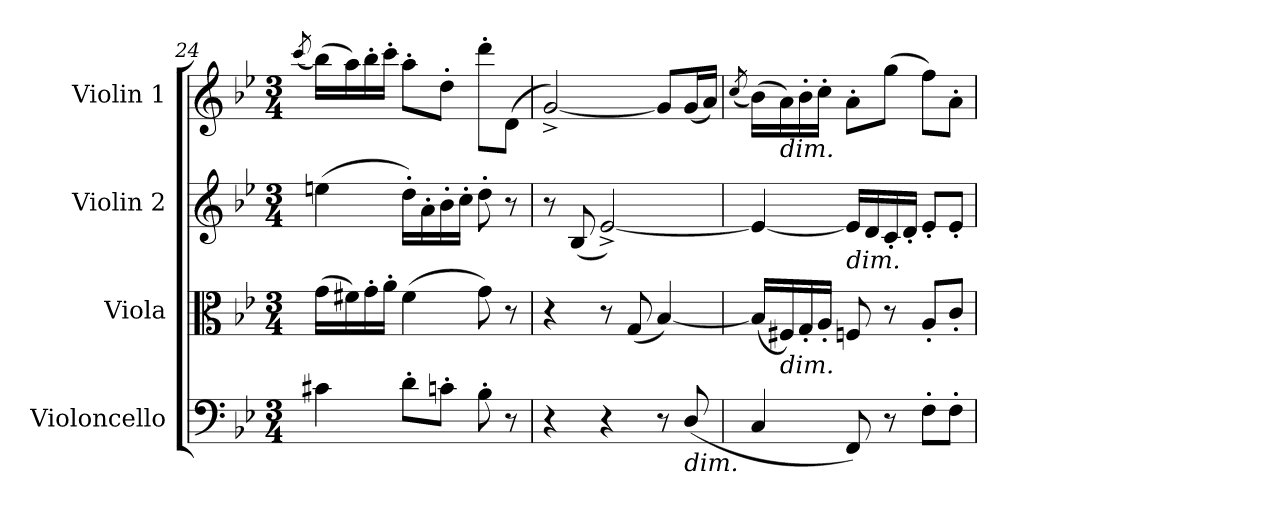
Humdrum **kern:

**kern	**kern	**kern	**kern
*part4	*part3	*part2	*part1
*staff4	*staff3	*staff2	*staff1
*I"Violoncello	*I"Viola	*I"Violin 2	*I"Violin 1
*I'Vc	*I'Vla	*I'Vln	*I'Vln
*clefF4	*clefC3	*clefG2	*clefG2
*k[b-e-]	*k[b-e-]	*k[b-e-]	*k[b-e-]
*M3/4	*M3/4	*M3/4	*M3/4
=24	=24	=24	=24
.	.	.	(8qccc/
4c#X\	(16g\LL	(4een\	(16bb-\LL)
.	16f#X\)	.	16aa\)
.	16g'\	.	16bb-'\
.	16a'\JJ	.	16ccc'\JJ
8d'\L	(4f#\	16dd'\LL)	8aa'\L
.	.	16a'\	.
8cn'\J	.	16b-'\	8dd'\J
.	.	16cc'\JJ	.
8B-'\	8g\)	8dd'\	8ddd'\L
8r	8r	8r	(8d\J
=25	=25	=25	=25
4r	4r	8r	[<2g^/)
.	.	(8B-/	.
4r	8r	[2e-^/)	.
.	(8G/	.	.
8r	[4B-/)	.	8g/L]
!LO:TX:b:i:t=dim.	!	!	!
(8D/	.	.	(16g/L
.	.	.	16a/JJ)
!!LO:PB:g=z
=26	=26	=26	=26
.	.	.	(8qcc/
4C>/	(16B-/LL]	4e-/_	(16b-\LL)
!	!	!	!LO:TX:b:i:t=dim.
!	!LO:TX:b:i:t=dim.	!	!
.	16F#X/)	.	16a\)
.	16G'/	.	16b-'\
.	16A'/JJ	.	16cc'\JJ
!	!	!LO:TX:b:i:t=dim.	!
8FF/)	8Fn/	16e-/LL]	8a'\L
.	.	16d/	.
8r	8r	16c'/	(8gg\J
.	.	16d'/JJ	.
8F'\L	8A'/L	8e-'/L	8ff\L)
8F'\J	8c'/J	8e-'/J	8a'\J
=	=	=	=
*-	*-	*-	*-
